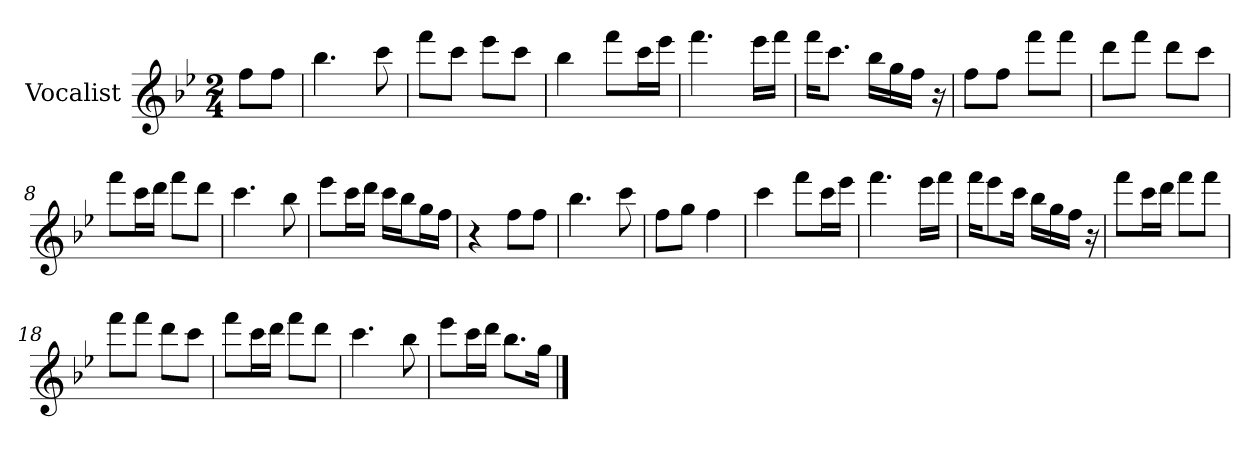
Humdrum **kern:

**kern
*part1
*staff1
*I"Vocalist
*k[b-e-]
*B-:
*M2/4
=
8ffL
8ffJ
=1
4.bb-
8ccc
=2
8fffL
8cccJ
8eee-L
8cccJ
=3
4bb-
8fffL
16cccL
16eee-JJ
=4
4.fff
16eee-LL
16fffJJ
=5
16fffKL
8.cccJ
16bb-LL
16gg
16ffJJ
16r
=6
8ffL
8ffJ
8fffL
8fffJ
=7
8dddL
8fffJ
8dddL
8cccJ
=8
8fffL
16cccL
16dddJJ
8fffL
8dddJ
=9
4.ccc
8bb-
=10
8eee-L
16cccL
16dddJJ
16cccLL
16bb-J
16ggL
16ffJJ
=11
4r
8ffL
8ffJ
=12
4.bb-
8ccc
=13
8ffL
8ggJ
4ff
=14
4ccc
8fffL
16cccL
16eee-JJ
=15
4.fff
16eee-LL
16fffJJ
=16
16fffKL
8eee-
16cccJk
16bb-LL
16gg
16ffJJ
16r
=17
8fffL
16cccL
16dddJJ
8fffL
8fffJ
=18
8fffL
8fffJ
8dddL
8cccJ
=19
8fffL
16cccL
16dddJJ
8fffL
8dddJ
=20
4.ccc
8bb-
=21
8eee-L
16cccL
16dddJJ
8.bb-L
16ggJk
==
*-
